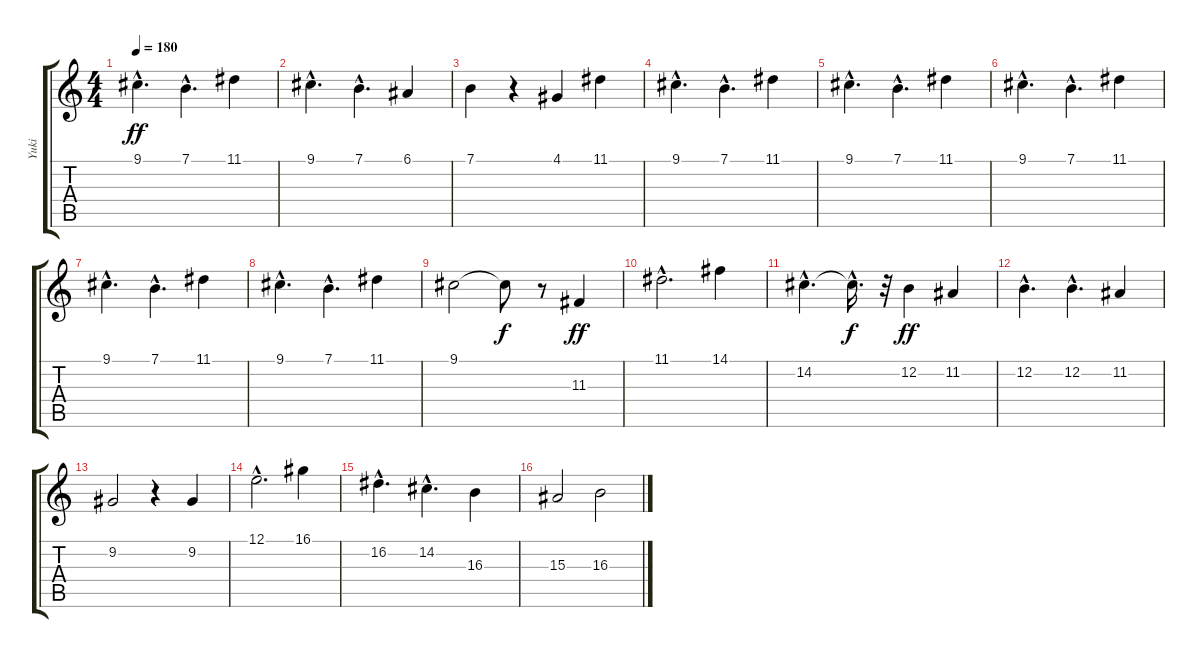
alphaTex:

\track ("Yuki" "Yuki") {instrument tenorsax}
\staff {score tabs}
\tuning (E4 B3 G3 D3 A2 E2) {hide}
\ts (4 4)
\tempo 180
\clef g2
\ks c
9.1{hac}.4{d dy ff} 7.1{hac}.4{d} 11.1.4 |
9.1{hac}.4{d} 7.1{hac}.4{d} 6.1.4 |
7.1.4 r.4 4.1.4 11.1.4 |
9.1{hac}.4{d} 7.1{hac}.4{d} 11.1.4 |
9.1{hac}.4{d} 7.1{hac}.4{d} 11.1.4 |
9.1{hac}.4{d} 7.1{hac}.4{d} 11.1.4 |
9.1{hac}.4{d} 7.1{hac}.4{d} 11.1.4 |
9.1{hac}.4{d} 7.1{hac}.4{d} 11.1.4 |
9.1.2 9.1{t}.8{dy f} r.8 11.3.4{dy ff} |
11.1{hac}.2{d} 14.1.4 |
14.2{hac}.4{d} 14.2{hac t}.16{d dy f} r.32 12.2.4{dy ff} 11.2.4 |
12.2{hac}.4{d} 12.2{hac}.4{d} 11.2.4 |
9.2.2 r.4 9.2.4 |
12.1{hac}.2{d} 16.1.4 |
16.2{hac}.4{d} 14.2{hac}.4{d} 16.3.4 |
15.3.2 16.3.2
